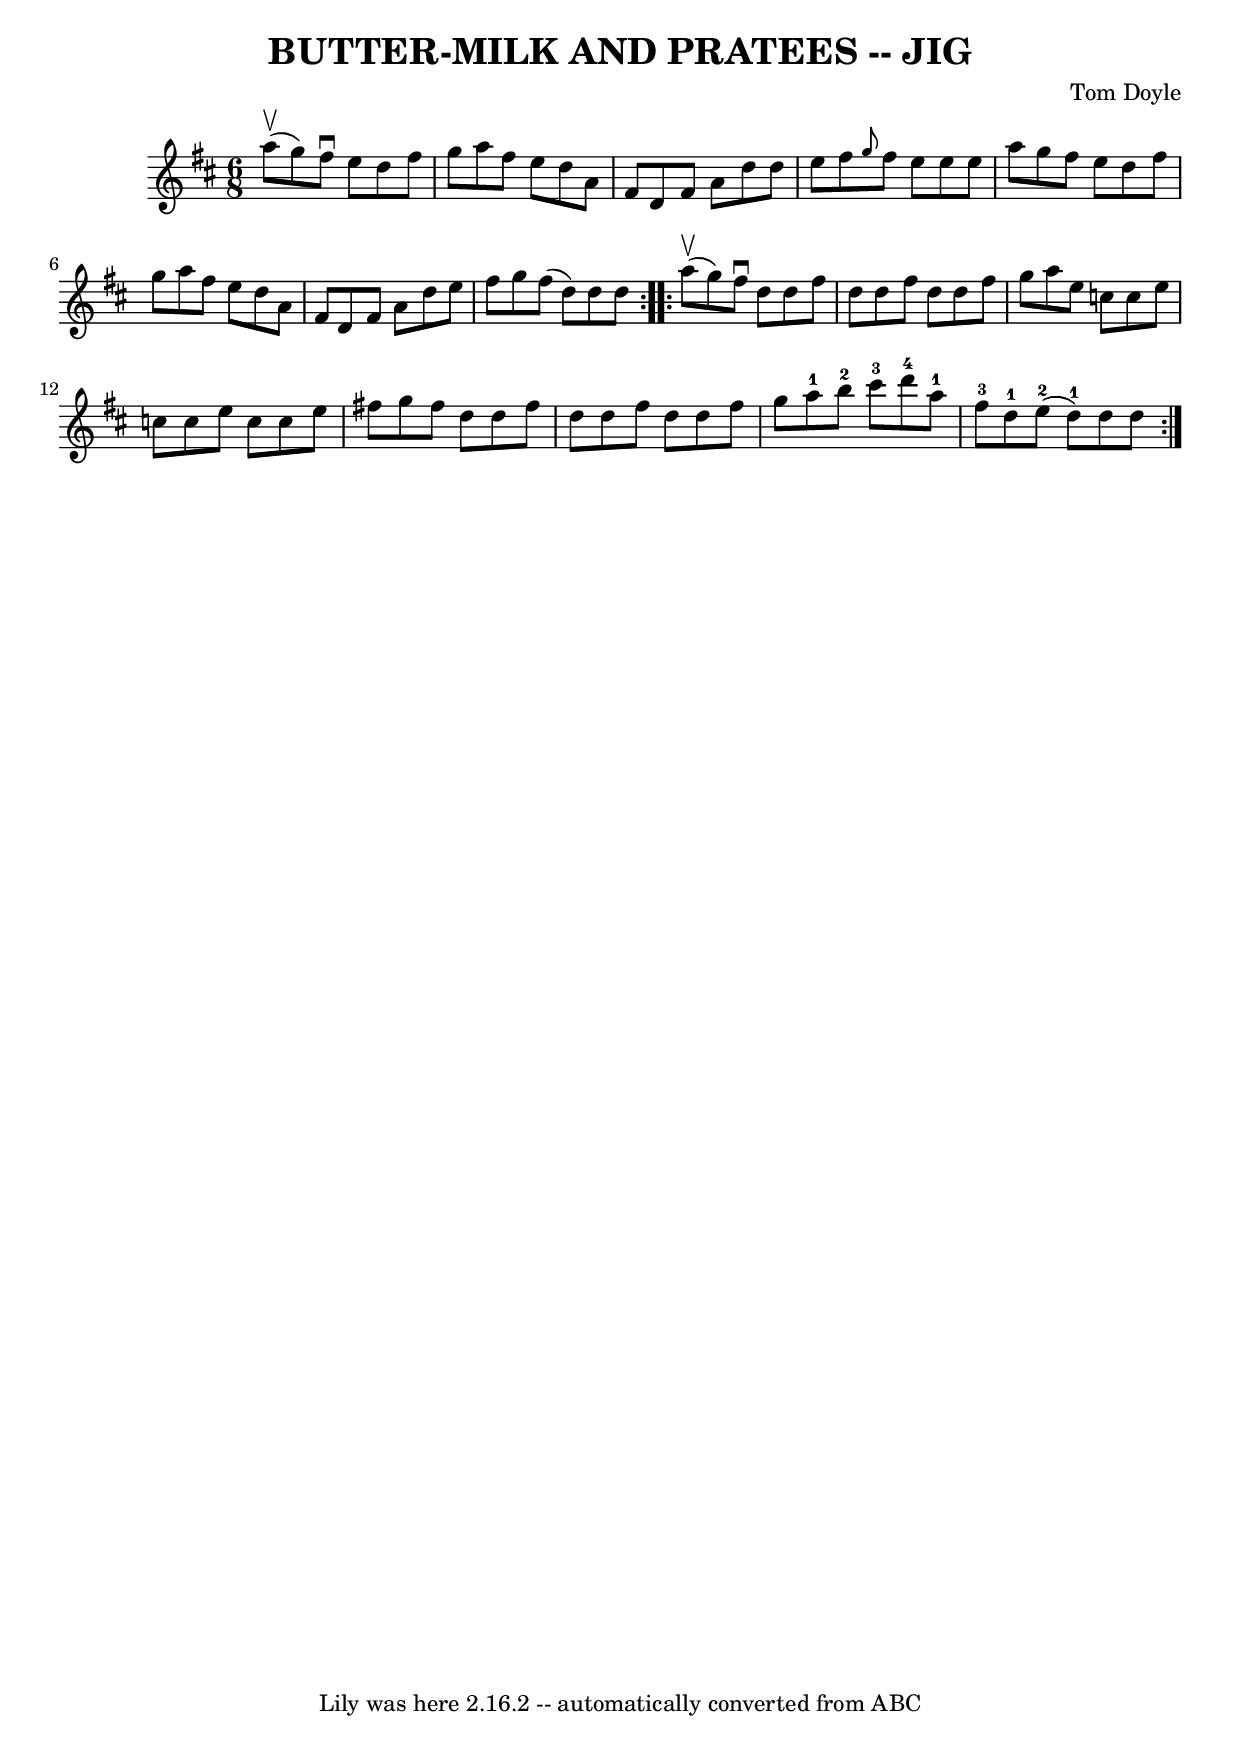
\version "2.16.2"
\include "Mammoth.ily"
\header {
	%% book = "Ryan's Mammoth Collection of Fiddle Tunes"
	composer = "Tom Doyle"
	crossRefNumber = "1"
	footnotes = ""
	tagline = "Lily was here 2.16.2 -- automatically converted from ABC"
	title = "BUTTER-MILK AND PRATEES -- JIG"
}
voicedefault =  {


\repeat volta 2 {
\time 6/8 
\key d \major a''8 (^\upbow g''8)       |
 fis''8 
^\downbow e''8 d''8 fis''8 g''8 a''8    |
 fis''8 e''8 
 d''8 a'8 fis'8 d'8    |
 fis'8 a'8 d''8 d''8    
e''8 fis''8    |
 \grace { g''8  } fis''8 e''8 e''8 e''8 
 a''8 g''8    |
     |
 fis''8 e''8 d''8 fis''8    
g''8 a''8    |
 fis''8 e''8 d''8 a'8 fis'8 d'8    
|
 fis'8 a'8 d''8 e''8 fis''8 g''8    |
 fis''8 
(d''8) d''8 d''8    }     \repeat volta 2 { a''8 (^\upbow g''8 
)       |
 fis''8^\downbow d''8 d''8 fis''8 d''8 d''8  
  |
 fis''8 d''8 d''8 fis''8 g''8 a''8    |
   
e''8 c''8 c''8 e''8 c''8 c''8    |
 e''8 c''8 c''8 
 e''8 fis''!8 g''8    |
     |
 fis''8 d''8 d''8    
fis''8 d''8 d''8    |
 fis''8 d''8 d''8 fis''8 g''8   
 a''8-1   |
 b''8-2 cis'''8-3 d'''8-4 a''8-1   
fis''8-3 d''8-1   |
 e''8-2(d''8-1) d''8 d''8 
 }   
}

\score{
    <<

	\context Staff="default"
	{
	    \voicedefault 
	}

    >>
	\layout {
	}
	\midi {}
}
